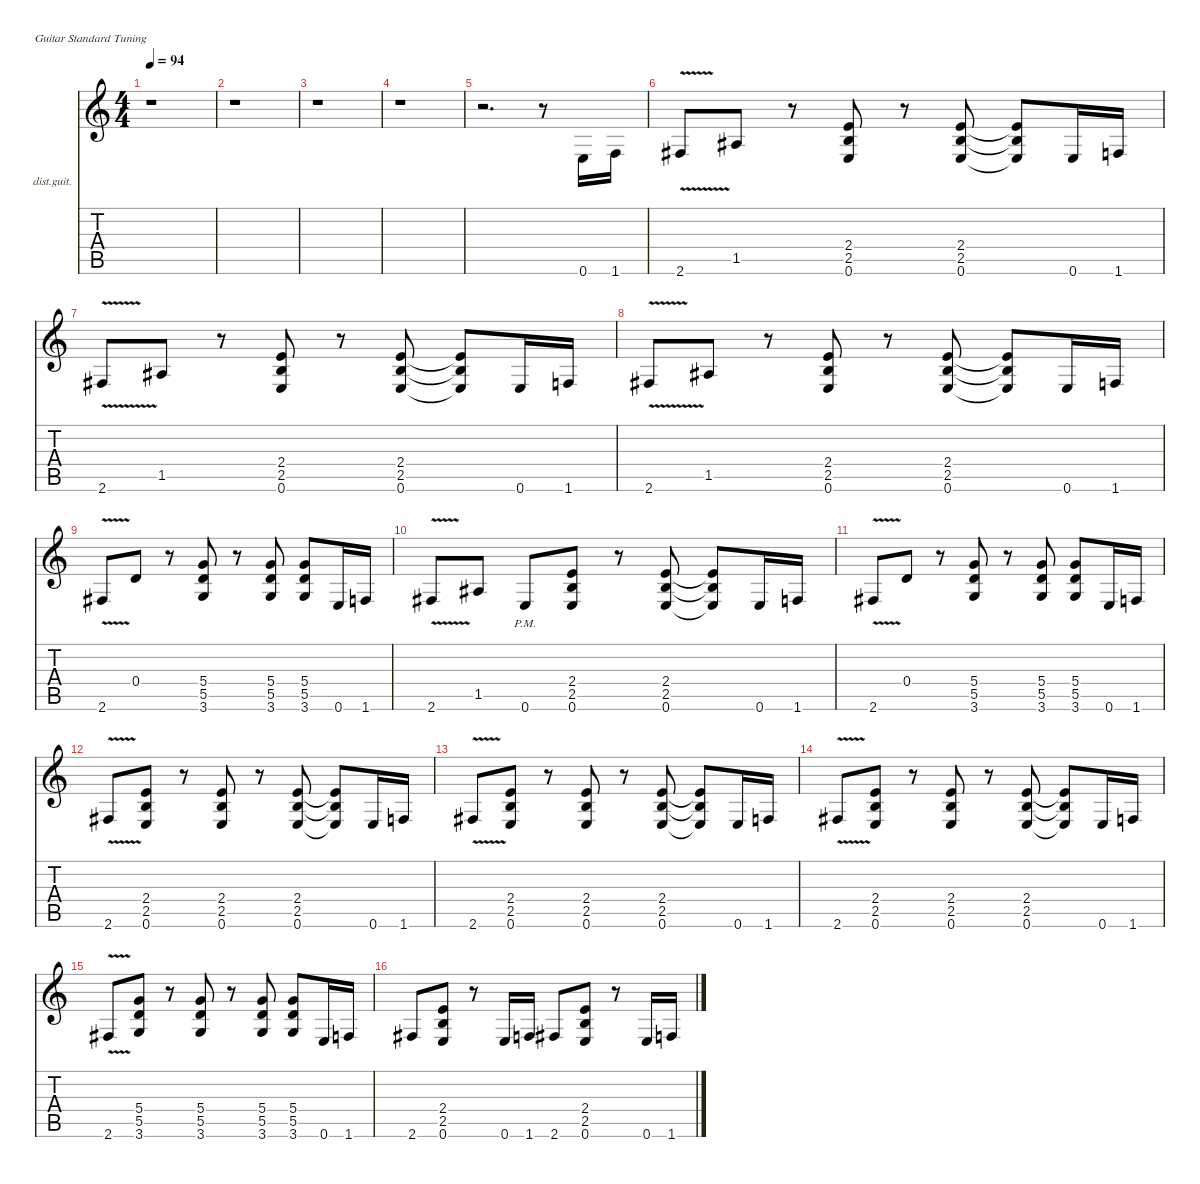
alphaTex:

\defaultSystemsLayout 4
\hideDynamics
\bracketExtendMode nobrackets
\firstSystemTrackNameOrientation horizontal
\otherSystemsTrackNameOrientation horizontal
\track ("James Hetfield" "dist.guit.") {instrument distortionguitar}
\staff {score tabs}
\tuning (E4 B3 G3 D3 A2 E2)
\ts (4 4)
\tempo 94
\clef g2
\ks c
r.1{dy f beam Down} |
r.1{beam Down} |
r.1{beam Down} |
r.1{beam Down} |
r.2{d beam Down} r.8{beam Down} 0.6.16{dy fff beam Up} 1.6.16{beam Up} |
2.6{v acc #}.8{dy f beam Up} 1.5{acc #}.8{beam Up} r.8{beam Up} (2.4 2.5 0.6).8{beam Up} r.8{beam Up} (2.4 2.5 0.6).8{beam Up} (2.4{t} 2.5{t} 0.6{t}).8{beam Up} 0.6.16{beam Up} 1.6.16{beam Up} |
2.6{v acc #}.8{beam Up} 1.5{acc #}.8{beam Up} r.8{beam Up} (2.4 2.5 0.6).8{beam Up} r.8{beam Up} (2.4 2.5 0.6).8{beam Up} (2.4{t} 2.5{t} 0.6{t}).8{beam Up} 0.6.16{beam Up} 1.6.16{beam Up} |
2.6{v acc #}.8{beam Up} 1.5{acc #}.8{beam Up} r.8{beam Up} (2.4 2.5 0.6).8{beam Up} r.8{beam Up} (2.4 2.5 0.6).8{beam Up} (2.4{t} 2.5{t} 0.6{t}).8{beam Up} 0.6.16{beam Up} 1.6.16{beam Up} |
2.6{v acc #}.8{beam Up} 0.4.8{beam Up} r.8{beam Up} (5.4 5.5 3.6).8{beam Up} r.8{beam Up} (5.4 5.5 3.6).8{beam Up} (5.4 5.5 3.6).8{beam Up} 0.6.16{beam Up} 1.6.16{beam Up} |
2.6{v acc #}.8{beam Up} 1.5{acc #}.8{beam Up} 0.6{pm}.8{beam Up} (2.4 2.5 0.6).8{beam Up} r.8{beam Up} (2.4 2.5 0.6).8{beam Up} (2.4{t} 2.5{t} 0.6{t}).8{beam Up} 0.6.16{beam Up} 1.6.16{beam Up} |
2.6{v acc #}.8{beam Up} 0.4.8{beam Up} r.8{beam Up} (5.4 5.5 3.6).8{beam Up} r.8{beam Up} (5.4 5.5 3.6).8{beam Up} (5.4 5.5 3.6).8{beam Up} 0.6.16{beam Up} 1.6.16{beam Up} |
2.6{v acc #}.8{beam Up} (2.4 2.5 0.6).8{beam Up} r.8{beam Up} (2.4 2.5 0.6).8{beam Up} r.8{beam Up} (2.4 2.5 0.6).8{beam Up} (2.4{t} 2.5{t} 0.6{t}).8{beam Up} 0.6.16{beam Up} 1.6.16{beam Up} |
2.6{v acc #}.8{beam Up} (2.4 2.5 0.6).8{beam Up} r.8{beam Up} (2.4 2.5 0.6).8{beam Up} r.8{beam Up} (2.4 2.5 0.6).8{beam Up} (2.4{t} 2.5{t} 0.6{t}).8{beam Up} 0.6.16{beam Up} 1.6.16{beam Up} |
2.6{v acc #}.8{beam Up} (2.4 2.5 0.6).8{beam Up} r.8{beam Up} (2.4 2.5 0.6).8{beam Up} r.8{beam Up} (2.4 2.5 0.6).8{beam Up} (2.4{t} 2.5{t} 0.6{t}).8{beam Up} 0.6.16{beam Up} 1.6.16{beam Up} |
2.6{v acc #}.8{beam Up} (5.4 5.5 3.6).8{beam Up} r.8{beam Up} (5.4 5.5 3.6).8{beam Up} r.8{beam Up} (5.4 5.5 3.6).8{beam Up} (5.4 5.5 3.6).8{beam Up} 0.6.16{beam Up} 1.6.16{beam Up} |
2.6{acc #}.8{beam Up} (2.4 2.5 0.6).8{beam Up} r.8{beam Up} 0.6.16{beam Up} 1.6.16{beam Up} 2.6{acc #}.8{beam Up} (2.4 2.5 0.6).8{beam Up} r.8{beam Up} 0.6.16{beam Up} 1.6.16{beam Up}
